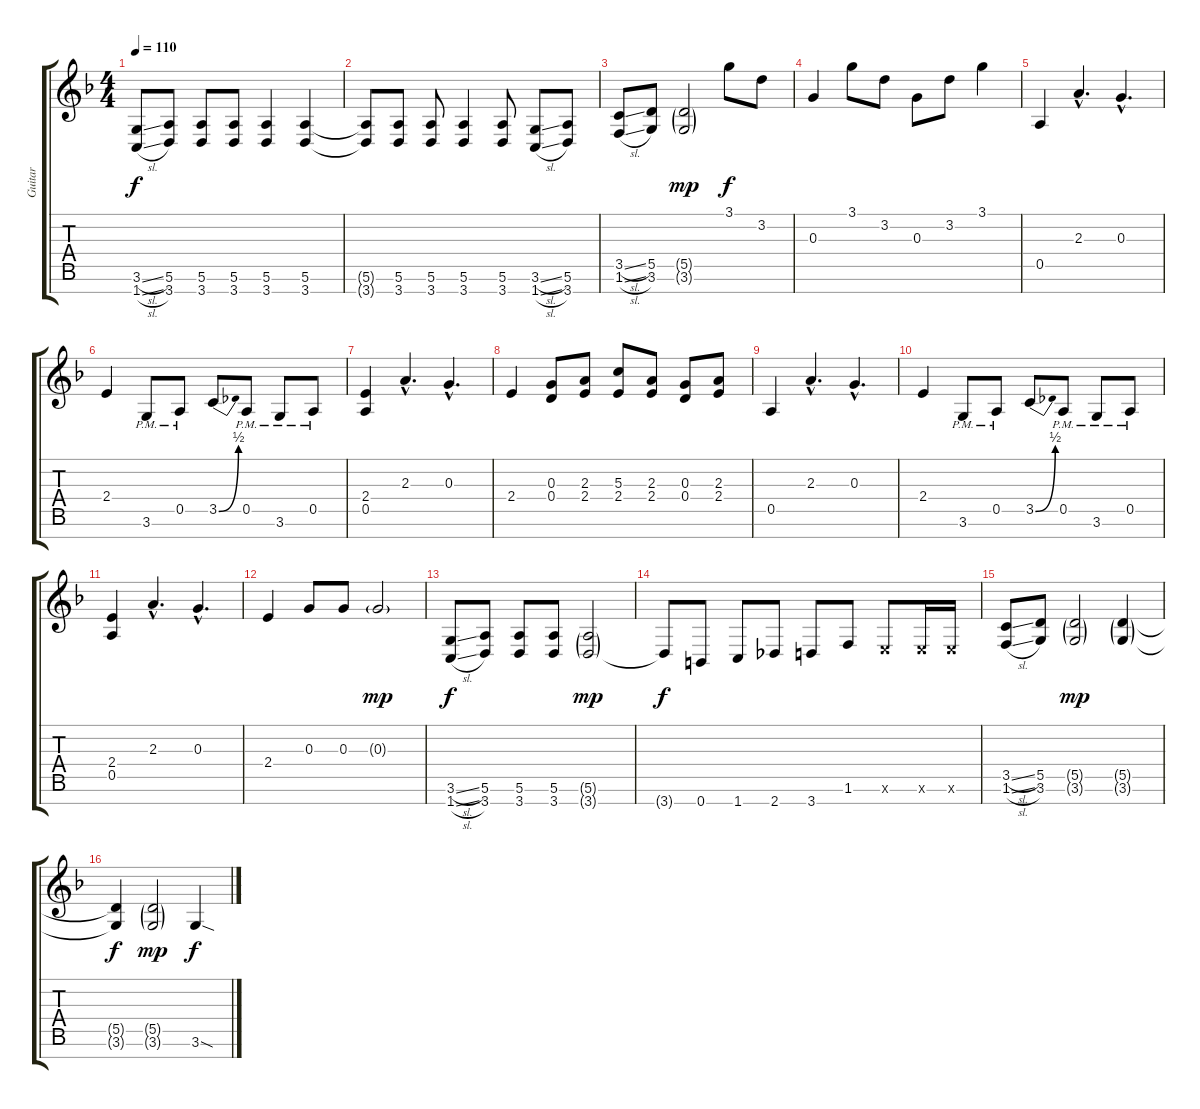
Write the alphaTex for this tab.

\track ("Guitar" "Guitar") {instrument distortionguitar}
\staff {score tabs}
\tuning (E4 B3 G3 D3 A2 E2 B1) {hide}
\ts (4 4)
\tempo 110
\clef g2
\ks f
(3.6{sl} 1.7{sl}).8{dy f} (5.6 3.7).8 (5.6 3.7).8 (5.6 3.7).8 (5.6 3.7).4 (5.6 3.7).4 |
(5.6{t} 3.7{t}).8 (5.6 3.7).8 (5.6 3.7).8 (5.6 3.7).4 (5.6 3.7).8 (3.6{sl} 1.7{sl}).8 (5.6 3.7).8 |
(3.5{sl} 1.6{sl}).8 (5.5 3.6).8 (5.5{g} 3.6{g}).2{dy mp} 3.1.8{dy f} 3.2.8 |
0.3.4 3.1.8 3.2.8 0.3.8 3.2.8 3.1.4 |
0.5.4 2.3{hac}.4{d} 0.3{hac}.4{d} |
2.4.4 3.6{pm}.8 0.5{pm}.8 3.5{be (bend 0 0 60 2)}.8 0.5{pm}.8 3.6{pm}.8 0.5{pm}.8 |
(2.4 0.5).4 2.3{hac}.4{d} 0.3{hac}.4{d} |
2.4.4 (0.3 0.4).8 (2.3 2.4).8 (5.3 2.4).8 (2.3 2.4).8 (0.3 0.4).8 (2.3 2.4).8 |
0.5.4 2.3{hac}.4{d} 0.3{hac}.4{d} |
2.4.4 3.6{pm}.8 0.5{pm}.8 3.5{be (bend 0 0 60 2)}.8 0.5{pm}.8 3.6{pm}.8 0.5{pm}.8 |
(2.4 0.5).4 2.3{hac}.4{d} 0.3{hac}.4{d} |
2.4.4 0.3.8 0.3.8 0.3{g}.2{dy mp} |
(3.6{sl} 1.7{sl}).8{dy f} (5.6 3.7).8 (5.6 3.7).8 (5.6 3.7).8 (5.6{g} 3.7{g}).2{dy mp} |
3.7{t}.8{dy f} 0.7.8 1.7.8 2.7.8 3.7.8 1.6.8 0.6{x}.8 0.6{x}.16 0.6{x}.16 |
(3.5{sl} 1.6{sl}).8 (5.5 3.6).8 (5.5{g} 3.6{g}).2{dy mp} (5.5{g} 3.6{g}).4 |
(5.5{t} 3.6{t}).4{dy f} (5.5{g} 3.6{g}).2{dy mp} 3.6{sod}.4{dy f}
